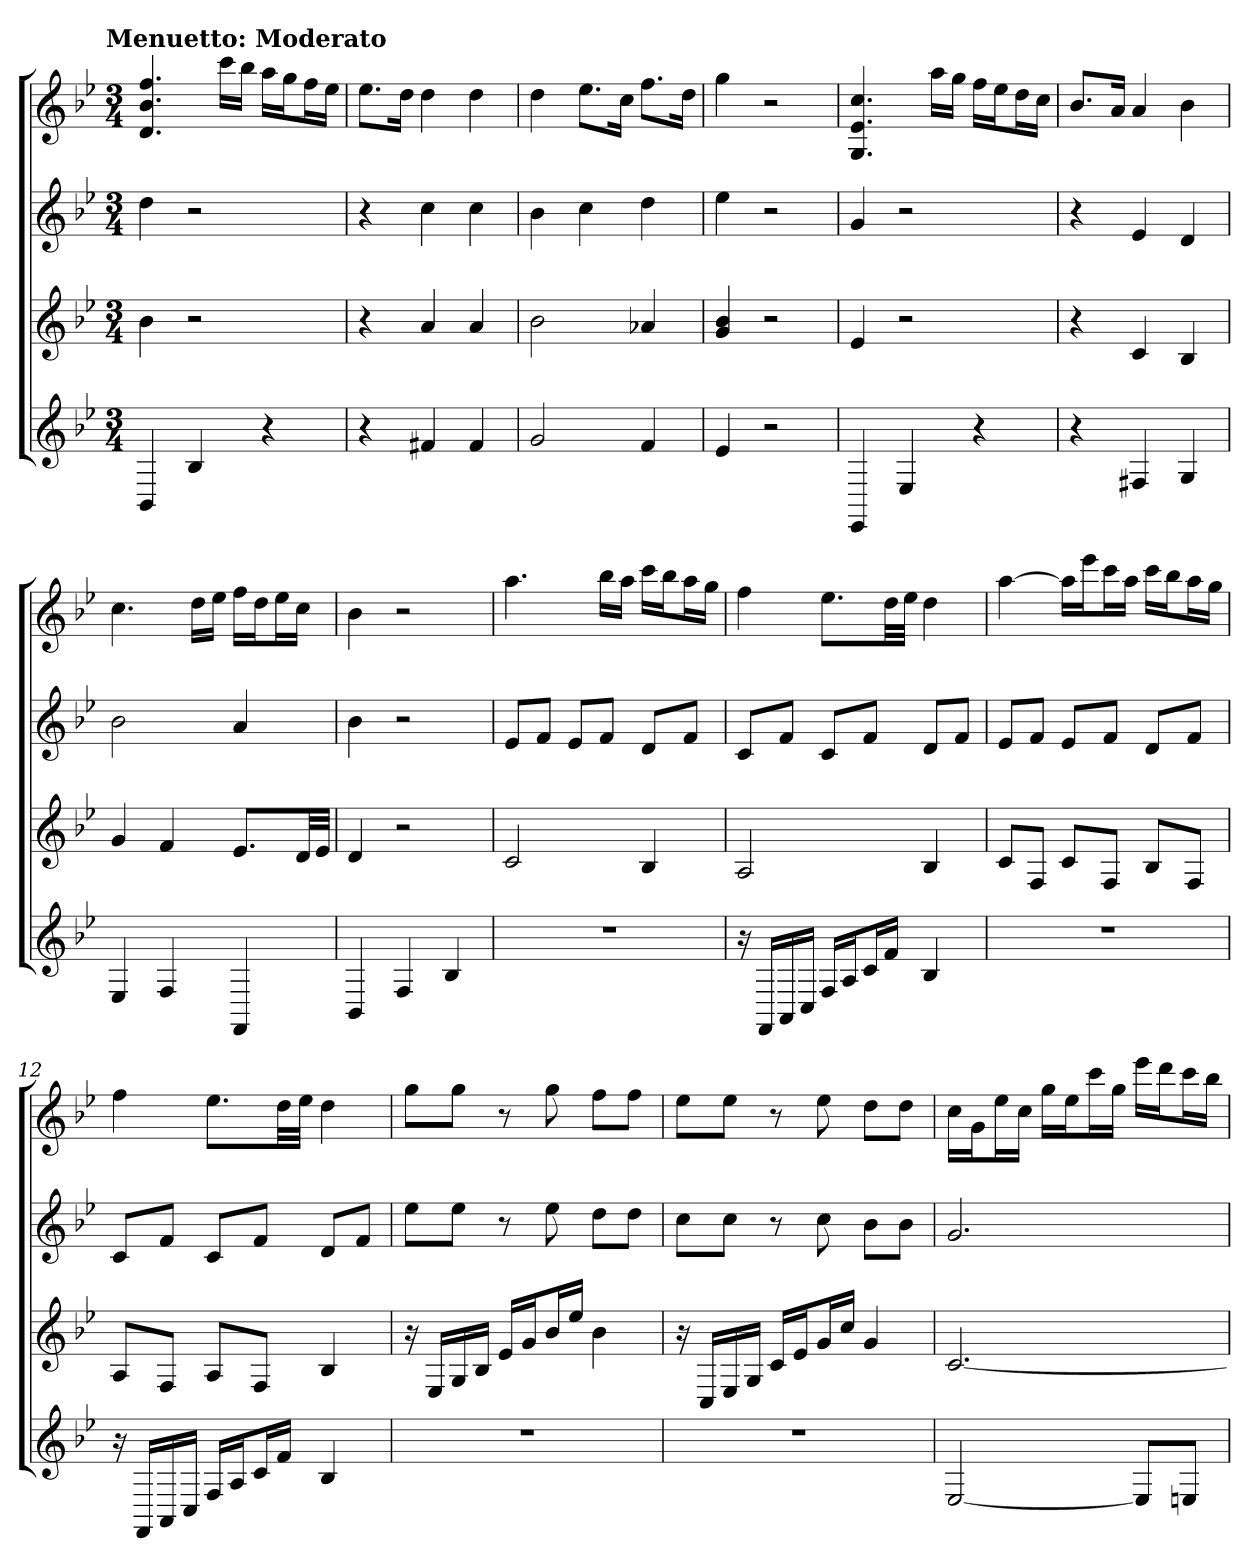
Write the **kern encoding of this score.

**kern	**kern	**kern	**kern
*part4	*part3	*part2	*part1
*staff4	*staff3	*staff2	*staff1
*k[b-e-]	*k[b-e-]	*k[b-e-]	*k[b-e-]
*B-:	*B-:	*B-:	*B-:
!!LO:TX:omd:t=Menuetto&colon; Moderato
*M3/4	*M3/4	*M3/4	*M3/4
*MM92	*MM92	*MM92	*MM92
=	=	=	=
4BB-	4b-	4dd	4.d 4.b- 4.ff
4B-	2r	2r	.
.	.	.	16cccLL
.	.	.	16bb-JJ
4r	.	.	16aaLL
.	.	.	16ggJ
.	.	.	16ffL
.	.	.	16ee-JJ
=2	=2	=2	=2
4r	4r	4r	8.ee-L
.	.	.	16ddJk
4f#X	4a	4cc	4dd
4f#	4a	4cc	4dd
=3	=3	=3	=3
2g	2b-	4b-	4dd
.	.	4cc	8.ee-L
.	.	.	16ccJk
4f	4a-X	4dd	8.ffL
.	.	.	16ddJk
=4	=4	=4	=4
4e-	4g 4b-	4ee-	4gg
2r	2r	2r	2r
=5	=5	=5	=5
4EE-	4e-	4g	4.G 4.e- 4.cc
4E-	2r	2r	.
.	.	.	16aaLL
.	.	.	16ggJJ
4r	.	.	16ffLL
.	.	.	16ee-J
.	.	.	16ddL
.	.	.	16ccJJ
=6	=6	=6	=6
4r	4r	4r	8.b-L
.	.	.	16aJk
4F#X	4c	4e-	4a
4G	4B-	4d	4b-
=	=	=	=
4E-	4g	2b-	4.cc
4F	4f	.	.
.	.	.	16ddLL
.	.	.	16ee-JJ
4FF	8.e-L	4a	16ffLL
.	.	.	16ddJ
.	.	.	16ee-L
.	32dLL	.	16ccJJ
.	32e-JJJ	.	.
=8	=8	=8	=8
4BB-	4d	4b-	4b-
4F	2r	2r	2r
4B-	.	.	.
=9	=9	=9	=9
2.r	2c	8e-L	4.aa
.	.	8fJ	.
.	.	8e-L	.
.	.	8fJ	16bb-LL
.	.	.	16aaJJ
.	4B-	8dL	16cccLL
.	.	.	16bb-J
.	.	8fJ	16aaL
.	.	.	16ggJJ
=10	=10	=10	=10
16r	2A	8cL	4ff
16FFLL	.	.	.
16AA	.	8fJ	.
16CJJ	.	.	.
16FLL	.	8cL	8.ee-L
16AJ	.	.	.
16cL	.	8fJ	.
16fJJ	.	.	32ddLL
.	.	.	32ee-JJJ
4B-	4B-	8dL	4dd
.	.	8fJ	.
=11	=11	=11	=11
2.r	8cL	8e-L	[4aa
.	8FJ	8fJ	.
.	8cL	8e-L	16aaLL]
.	.	.	16eee-J
.	8FJ	8fJ	16cccL
.	.	.	16aaJJ
.	8B-L	8dL	16cccLL
.	.	.	16bb-J
.	8FJ	8fJ	16aaL
.	.	.	16ggJJ
=12	=12	=12	=12
16r	8AL	8cL	4ff
16FFLL	.	.	.
16AA	8FJ	8fJ	.
16CJJ	.	.	.
16FLL	8AL	8cL	8.ee-L
16AJ	.	.	.
16cL	8FJ	8fJ	.
16fJJ	.	.	32ddLL
.	.	.	32ee-JJJ
4B-	4B-	8dL	4dd
.	.	8fJ	.
=13	=13	=13	=13
2.r	16r	8ee-L	8ggL
.	16E-LL	.	.
.	16G	8ee-J	8ggJ
.	16B-JJ	.	.
.	16e-LL	8r	8r
.	16gJ	.	.
.	16b-L	8ee-	8gg
.	16ee-JJ	.	.
.	4b-	8ddL	8ffL
.	.	8ddJ	8ffJ
=14	=14	=14	=14
2.r	16r	8ccL	8ee-L
.	16CLL	.	.
.	16E-	8ccJ	8ee-J
.	16GJJ	.	.
.	16cLL	8r	8r
.	16e-J	.	.
.	16gL	8cc	8ee-
.	16ccJJ	.	.
.	4g	8b-L	8ddL
.	.	8b-J	8ddJ
=15	=15	=15	=15
[2E-	[2.c	2.g	16ccLL
.	.	.	16gJ
.	.	.	16ee-L
.	.	.	16ccJJ
.	.	.	16ggLL
.	.	.	16ee-J
.	.	.	16cccL
.	.	.	16ggJJ
8E-L]	.	.	16eee-LL
.	.	.	16dddJ
8EnJ	.	.	16cccL
.	.	.	16bb-JJ
=	=	=	=
*-	*-	*-	*-
